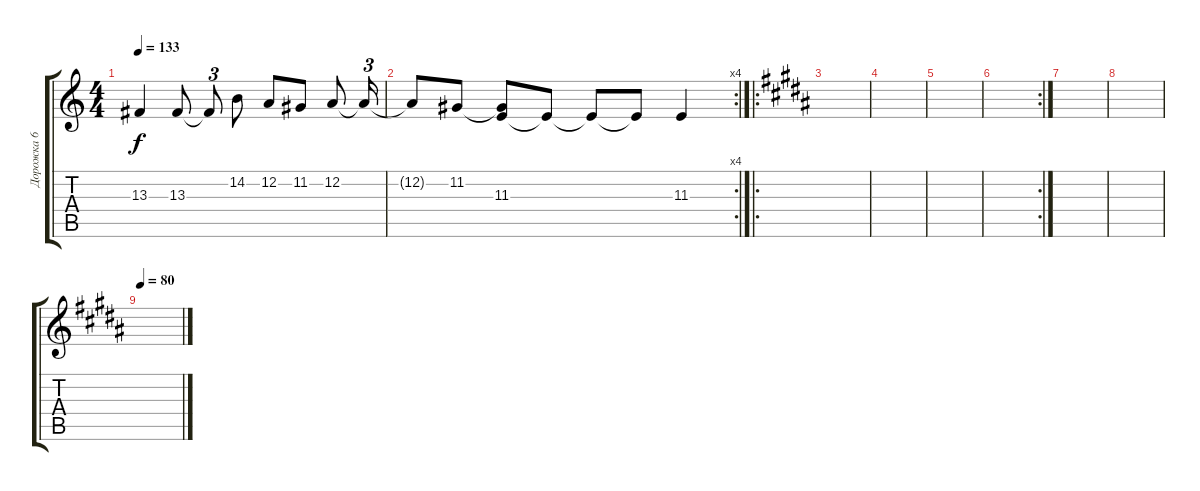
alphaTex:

\track ("Дорожка 6" "Дорожка 6") {instrument electricgrandpiano}
\staff {score tabs}
\tuning (D4 A3 F3 C3 G2 D2) {hide}
\ts (4 4)
\tempo 133
\clef g2
\ks c
13.3.4{dy f} 13.3.8 13.3{t}.8{tu (3 2)} 14.2.8 12.2.8 11.2.8 12.2.8 12.2{t}.16{tu (3 2)} |
\rc 4
12.2{t}.8 11.2.8 (11.2{t} 11.3).8 11.3{t}.8 11.3{t}.8 11.3{t}.8 11.3.4 |
\ro
\ks g#minor
|
|
|
\rc 2
|
|
|
\tempo 80
